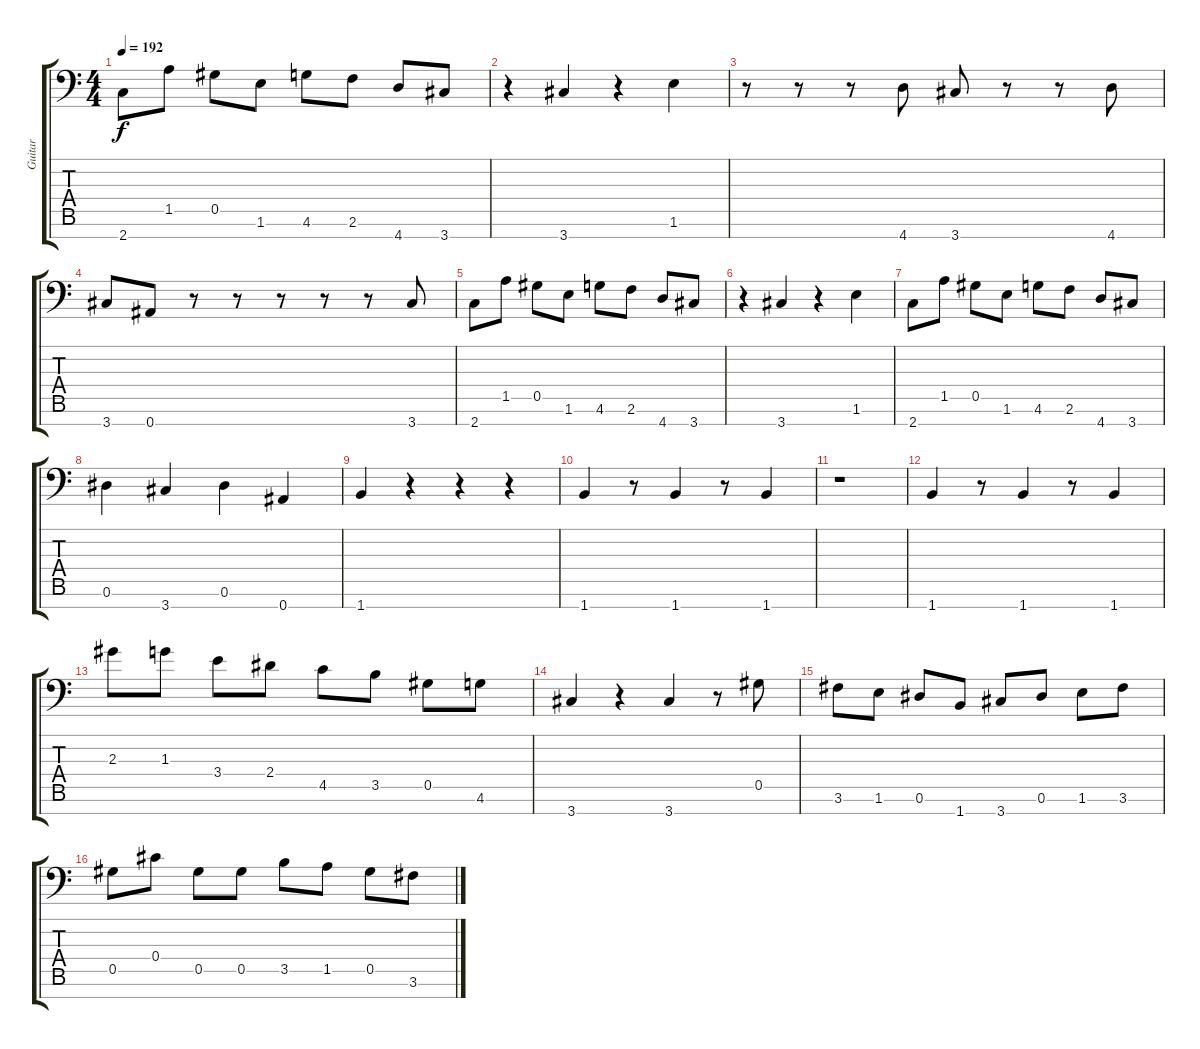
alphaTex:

\track ("Guitar" "Guitar") {instrument distortionguitar}
\staff {score tabs}
\tuning (Eb4 Bb3 Gb3 Db3 Ab2 Eb2 Bb1) {hide}
\ts (4 4)
\tempo 192
\clef f4
\ks c
2.7.8{dy f} 1.5.8 0.5.8 1.6.8 4.6.8 2.6.8 4.7.8 3.7.8 |
r.4 3.7.4 r.4 1.6.4 |
r.8 r.8 r.8 4.7.8 3.7.8 r.8 r.8 4.7.8 |
3.7.8 0.7.8 r.8 r.8 r.8 r.8 r.8 3.7.8 |
2.7.8 1.5.8 0.5.8 1.6.8 4.6.8 2.6.8 4.7.8 3.7.8 |
r.4 3.7.4 r.4 1.6.4 |
2.7.8 1.5.8 0.5.8 1.6.8 4.6.8 2.6.8 4.7.8 3.7.8 |
0.6.4 3.7.4 0.6.4 0.7.4 |
1.7.4 r.4 r.4 r.4 |
1.7.4 r.8 1.7.4 r.8 1.7.4 |
r.1 |
1.7.4 r.8 1.7.4 r.8 1.7.4 |
2.3.8 1.3.8 3.4.8 2.4.8 4.5.8 3.5.8 0.5.8 4.6.8 |
3.7.4 r.4 3.7.4 r.8 0.5.8 |
3.6.8 1.6.8 0.6.8 1.7.8 3.7.8 0.6.8 1.6.8 3.6.8 |
0.5.8 0.4.8 0.5.8 0.5.8 3.5.8 1.5.8 0.5.8 3.6.8
